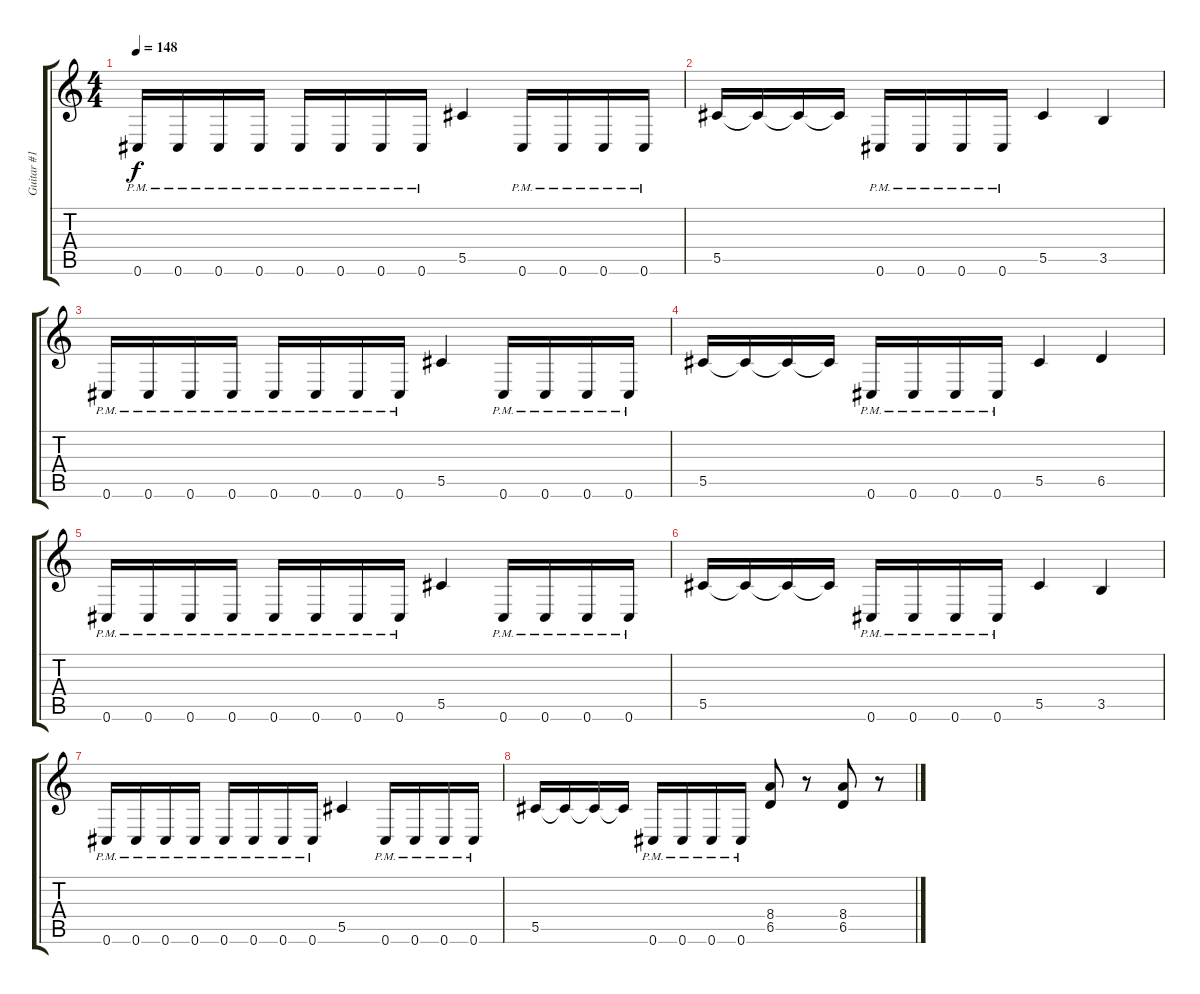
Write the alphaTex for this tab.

\track ("Guitar #1" "Guitar #1") {instrument distortionguitar}
\staff {score tabs}
\tuning (Eb4 Bb3 Gb3 Db3 Ab2 Db2) {hide}
\ts (4 4)
\tempo 148
\clef g2
\ks c
0.6{pm}.16{dy f} 0.6{pm}.16 0.6{pm}.16 0.6{pm}.16 0.6{pm}.16 0.6{pm}.16 0.6{pm}.16 0.6{pm}.16 5.5.4 0.6{pm}.16 0.6{pm}.16 0.6{pm}.16 0.6{pm}.16 |
5.5.16 5.5{t}.16 5.5{t}.16 5.5{t}.16 0.6{pm}.16 0.6{pm}.16 0.6{pm}.16 0.6{pm}.16 5.5.4 3.5.4 |
0.6{pm}.16 0.6{pm}.16 0.6{pm}.16 0.6{pm}.16 0.6{pm}.16 0.6{pm}.16 0.6{pm}.16 0.6{pm}.16 5.5.4 0.6{pm}.16 0.6{pm}.16 0.6{pm}.16 0.6{pm}.16 |
5.5.16 5.5{t}.16 5.5{t}.16 5.5{t}.16 0.6{pm}.16 0.6{pm}.16 0.6{pm}.16 0.6{pm}.16 5.5.4 6.5.4 |
0.6{pm}.16 0.6{pm}.16 0.6{pm}.16 0.6{pm}.16 0.6{pm}.16 0.6{pm}.16 0.6{pm}.16 0.6{pm}.16 5.5.4 0.6{pm}.16 0.6{pm}.16 0.6{pm}.16 0.6{pm}.16 |
5.5.16 5.5{t}.16 5.5{t}.16 5.5{t}.16 0.6{pm}.16 0.6{pm}.16 0.6{pm}.16 0.6{pm}.16 5.5.4 3.5.4 |
0.6{pm}.16 0.6{pm}.16 0.6{pm}.16 0.6{pm}.16 0.6{pm}.16 0.6{pm}.16 0.6{pm}.16 0.6{pm}.16 5.5.4 0.6{pm}.16 0.6{pm}.16 0.6{pm}.16 0.6{pm}.16 |
5.5.16 5.5{t}.16 5.5{t}.16 5.5{t}.16 0.6{pm}.16 0.6{pm}.16 0.6{pm}.16 0.6{pm}.16 (8.4 6.5).8 r.8 (8.4 6.5).8 r.8
